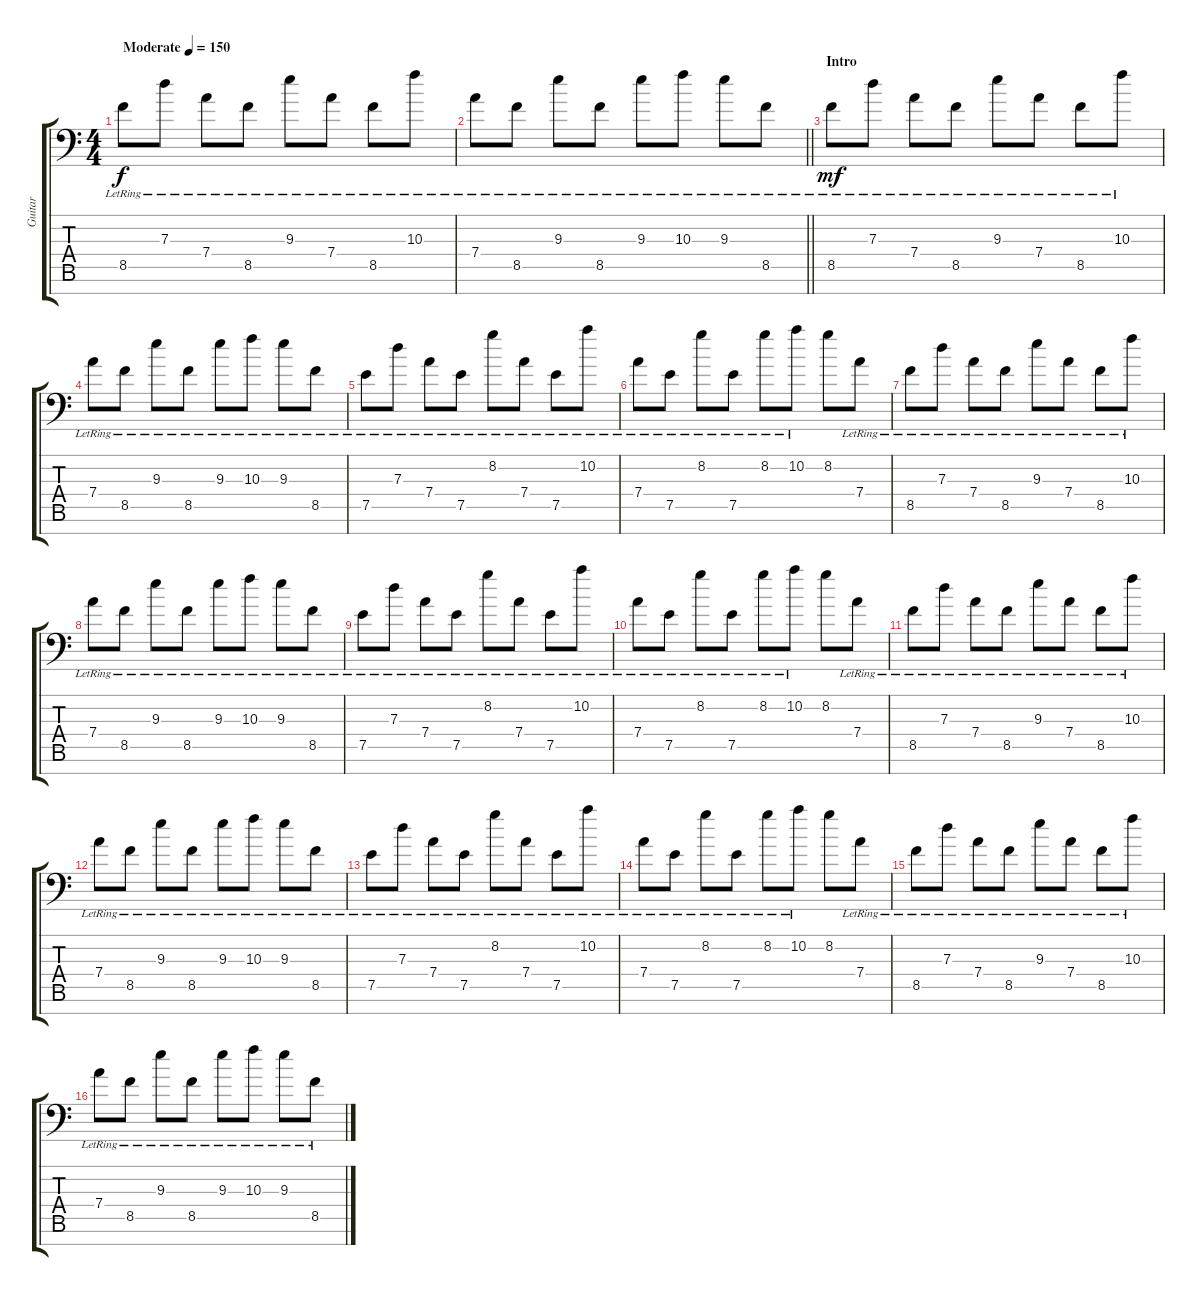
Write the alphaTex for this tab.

\track ("Guitar" "Guitar") {instrument electricguitarclean}
\staff {score tabs}
\tuning (E4 B3 G3 D3 A2 E2 A1) {hide}
\ts (4 4)
\tempo (150 "Moderate")
\clef f4
\ks c
8.5{lr}.8{dy f instrument electricguitarclean} 7.3{lr}.8 7.4{lr}.8 8.5{lr}.8 9.3{lr}.8 7.4{lr}.8 8.5{lr}.8 10.3{lr}.8 |
\barLineRight lightlight
7.4{lr}.8 8.5{lr}.8 9.3{lr}.8 8.5{lr}.8 9.3{lr}.8 10.3{lr}.8 9.3{lr}.8 8.5{lr}.8 |
\section ("" "Intro")
8.5{lr}.8{dy mf instrument distortionguitar} 7.3{lr}.8 7.4{lr}.8 8.5{lr}.8 9.3{lr}.8 7.4{lr}.8 8.5{lr}.8 10.3{lr}.8 |
7.4{lr}.8 8.5{lr}.8 9.3{lr}.8 8.5{lr}.8 9.3{lr}.8 10.3{lr}.8 9.3{lr}.8 8.5{lr}.8 |
7.5{lr}.8 7.3{lr}.8 7.4{lr}.8 7.5{lr}.8 8.2{lr}.8 7.4{lr}.8 7.5{lr}.8 10.2{lr}.8 |
7.4{lr}.8 7.5{lr}.8 8.2{lr}.8 7.5{lr}.8 8.2{lr}.8 10.2{lr}.8 8.2.8 7.4{lr}.8 |
8.5{lr}.8 7.3{lr}.8 7.4{lr}.8 8.5{lr}.8 9.3{lr}.8 7.4{lr}.8 8.5{lr}.8 10.3{lr}.8 |
7.4{lr}.8 8.5{lr}.8 9.3{lr}.8 8.5{lr}.8 9.3{lr}.8 10.3{lr}.8 9.3{lr}.8 8.5{lr}.8 |
7.5{lr}.8 7.3{lr}.8 7.4{lr}.8 7.5{lr}.8 8.2{lr}.8 7.4{lr}.8 7.5{lr}.8 10.2{lr}.8 |
7.4{lr}.8 7.5{lr}.8 8.2{lr}.8 7.5{lr}.8 8.2{lr}.8 10.2{lr}.8 8.2.8 7.4{lr}.8 |
8.5{lr}.8 7.3{lr}.8 7.4{lr}.8 8.5{lr}.8 9.3{lr}.8 7.4{lr}.8 8.5{lr}.8 10.3{lr}.8 |
7.4{lr}.8 8.5{lr}.8 9.3{lr}.8 8.5{lr}.8 9.3{lr}.8 10.3{lr}.8 9.3{lr}.8 8.5{lr}.8 |
7.5{lr}.8 7.3{lr}.8 7.4{lr}.8 7.5{lr}.8 8.2{lr}.8 7.4{lr}.8 7.5{lr}.8 10.2{lr}.8 |
7.4{lr}.8 7.5{lr}.8 8.2{lr}.8 7.5{lr}.8 8.2{lr}.8 10.2{lr}.8 8.2.8 7.4{lr}.8 |
8.5{lr}.8 7.3{lr}.8 7.4{lr}.8 8.5{lr}.8 9.3{lr}.8 7.4{lr}.8 8.5{lr}.8 10.3{lr}.8 |
7.4{lr}.8 8.5{lr}.8 9.3{lr}.8 8.5{lr}.8 9.3{lr}.8 10.3{lr}.8 9.3{lr}.8 8.5{lr}.8
